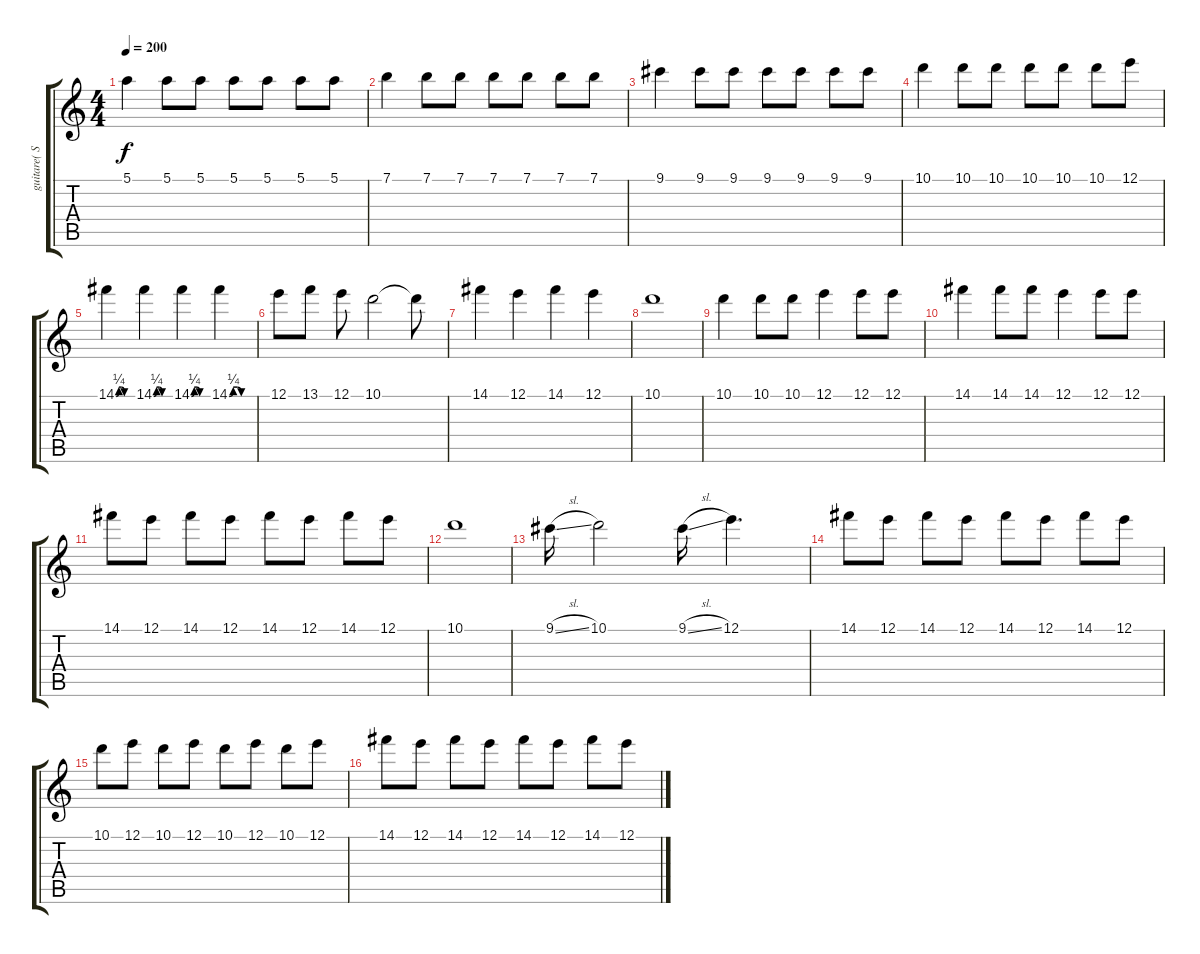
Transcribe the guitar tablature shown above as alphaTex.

\track ("guitare( Shaw Smash )" "guitare( S") {instrument distortionguitar}
\staff {score tabs}
\tuning (E4 B3 G3 D3 A2 E2) {hide}
\ts (4 4)
\tempo 200
\clef g2
\ks c
5.1.4{dy f volume 16} 5.1.8 5.1.8 5.1.8 5.1.8 5.1.8 5.1.8 |
7.1.4 7.1.8 7.1.8 7.1.8 7.1.8 7.1.8 7.1.8 |
9.1.4 9.1.8 9.1.8 9.1.8 9.1.8 9.1.8 9.1.8 |
10.1.4 10.1.8 10.1.8 10.1.8 10.1.8 10.1.8 12.1.8 |
14.1{be (custom 0 0 10 1 20 1 30 0 60 0)}.4 14.1{be (custom 0 0 10 1 20 1 30 0 60 0)}.4 14.1{be (custom 0 0 10 1 20 1 30 0 60 0)}.4 14.1{be (custom 0 0 10 1 20 1 30 0 60 0)}.4 |
12.1.8 13.1.8 12.1.8 10.1.2 10.1{t}.8 |
14.1.4 12.1.4 14.1.4 12.1.4 |
10.1.1 |
10.1.4 10.1.8 10.1.8 12.1.4 12.1.8 12.1.8 |
14.1.4 14.1.8 14.1.8 12.1.4 12.1.8 12.1.8 |
14.1.8 12.1.8 14.1.8 12.1.8 14.1.8 12.1.8 14.1.8 12.1.8 |
10.1.1 |
9.1{sl}.16 10.1.2 9.1{sl}.16 12.1.4{d} |
14.1.8 12.1.8 14.1.8 12.1.8 14.1.8 12.1.8 14.1.8 12.1.8 |
10.1.8 12.1.8 10.1.8 12.1.8 10.1.8 12.1.8 10.1.8 12.1.8 |
14.1.8 12.1.8 14.1.8 12.1.8 14.1.8 12.1.8 14.1.8 12.1.8
